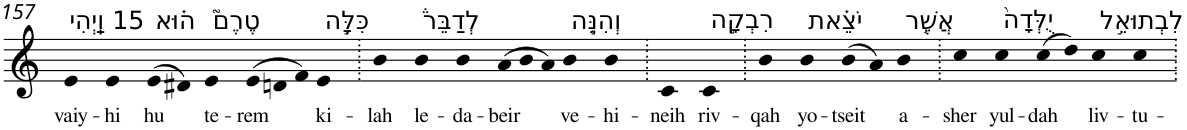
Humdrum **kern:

**kern	**text
*part1	*part1
*staff1	*staff1
*I"Piano	*
*I'Pno	*
!!LO:PB:g=z
*clefG2	*
*k[]	*
=157	=157
!LO:TX:a:t=15 וַֽיְהִי	!
!	!LO:LY:b
4e	vaiy-
!	!LO:LY:b
4e	-hi
!LO:TX:a:t=ה֗וּא	!
!	!LO:LY:b
(>8e	hu
8d#X)	.
!LO:TX:a:t=טֶרֶם֮	!
!	!LO:LY:b
4e	te-
*Xtuplet	*
!	!LO:LY:b
(>12e	-rem
12dn	.
12f)	.
!LO:TX:a:t=כִּלָּ֣ה	!
!	!LO:LY:b
4e	ki-
=158.	=158.
!	!LO:LY:b
4b	-lah
!LO:TX:a:t=לְדַבֵּר֒	!
!	!LO:LY:b
4b	le-
!	!LO:LY:b
4b	-da-
!	!LO:LY:b
(>12a	-beir
12b	.
12a)	.
!LO:TX:a:t=וְהִנֵּ֧ה	!
!	!LO:LY:b
4b	ve-
!	!LO:LY:b
4b	-hi-
=159.	=159.
!	!LO:LY:b
4c	-neih
!LO:TX:a:t=רִבְקָ֣ה	!
!	!LO:LY:b
4c	riv-
=160.	=160.
!	!LO:LY:b
4b	-qah
!LO:TX:a:t=יֹצֵ֗את	!
!	!LO:LY:b
4b	yo-
!	!LO:LY:b
(>8b	-tseit
8a)	.
!LO:TX:a:t=אֲשֶׁ֤ר	!
!	!LO:LY:b
4b	a-
=161.	=161.
!	!LO:LY:b
4cc	-sher
!LO:TX:a:t=יֻלְּדָה֙	!
!	!LO:LY:b
4cc	yul-
!	!LO:LY:b
(>8cc	-dah
8dd)	.
!LO:TX:a:t=לִבְתוּאֵ֣ל	!
!	!LO:LY:b
4cc	liv-
!	!LO:LY:b
4cc	-tu-
=.	=.
*-	*-
